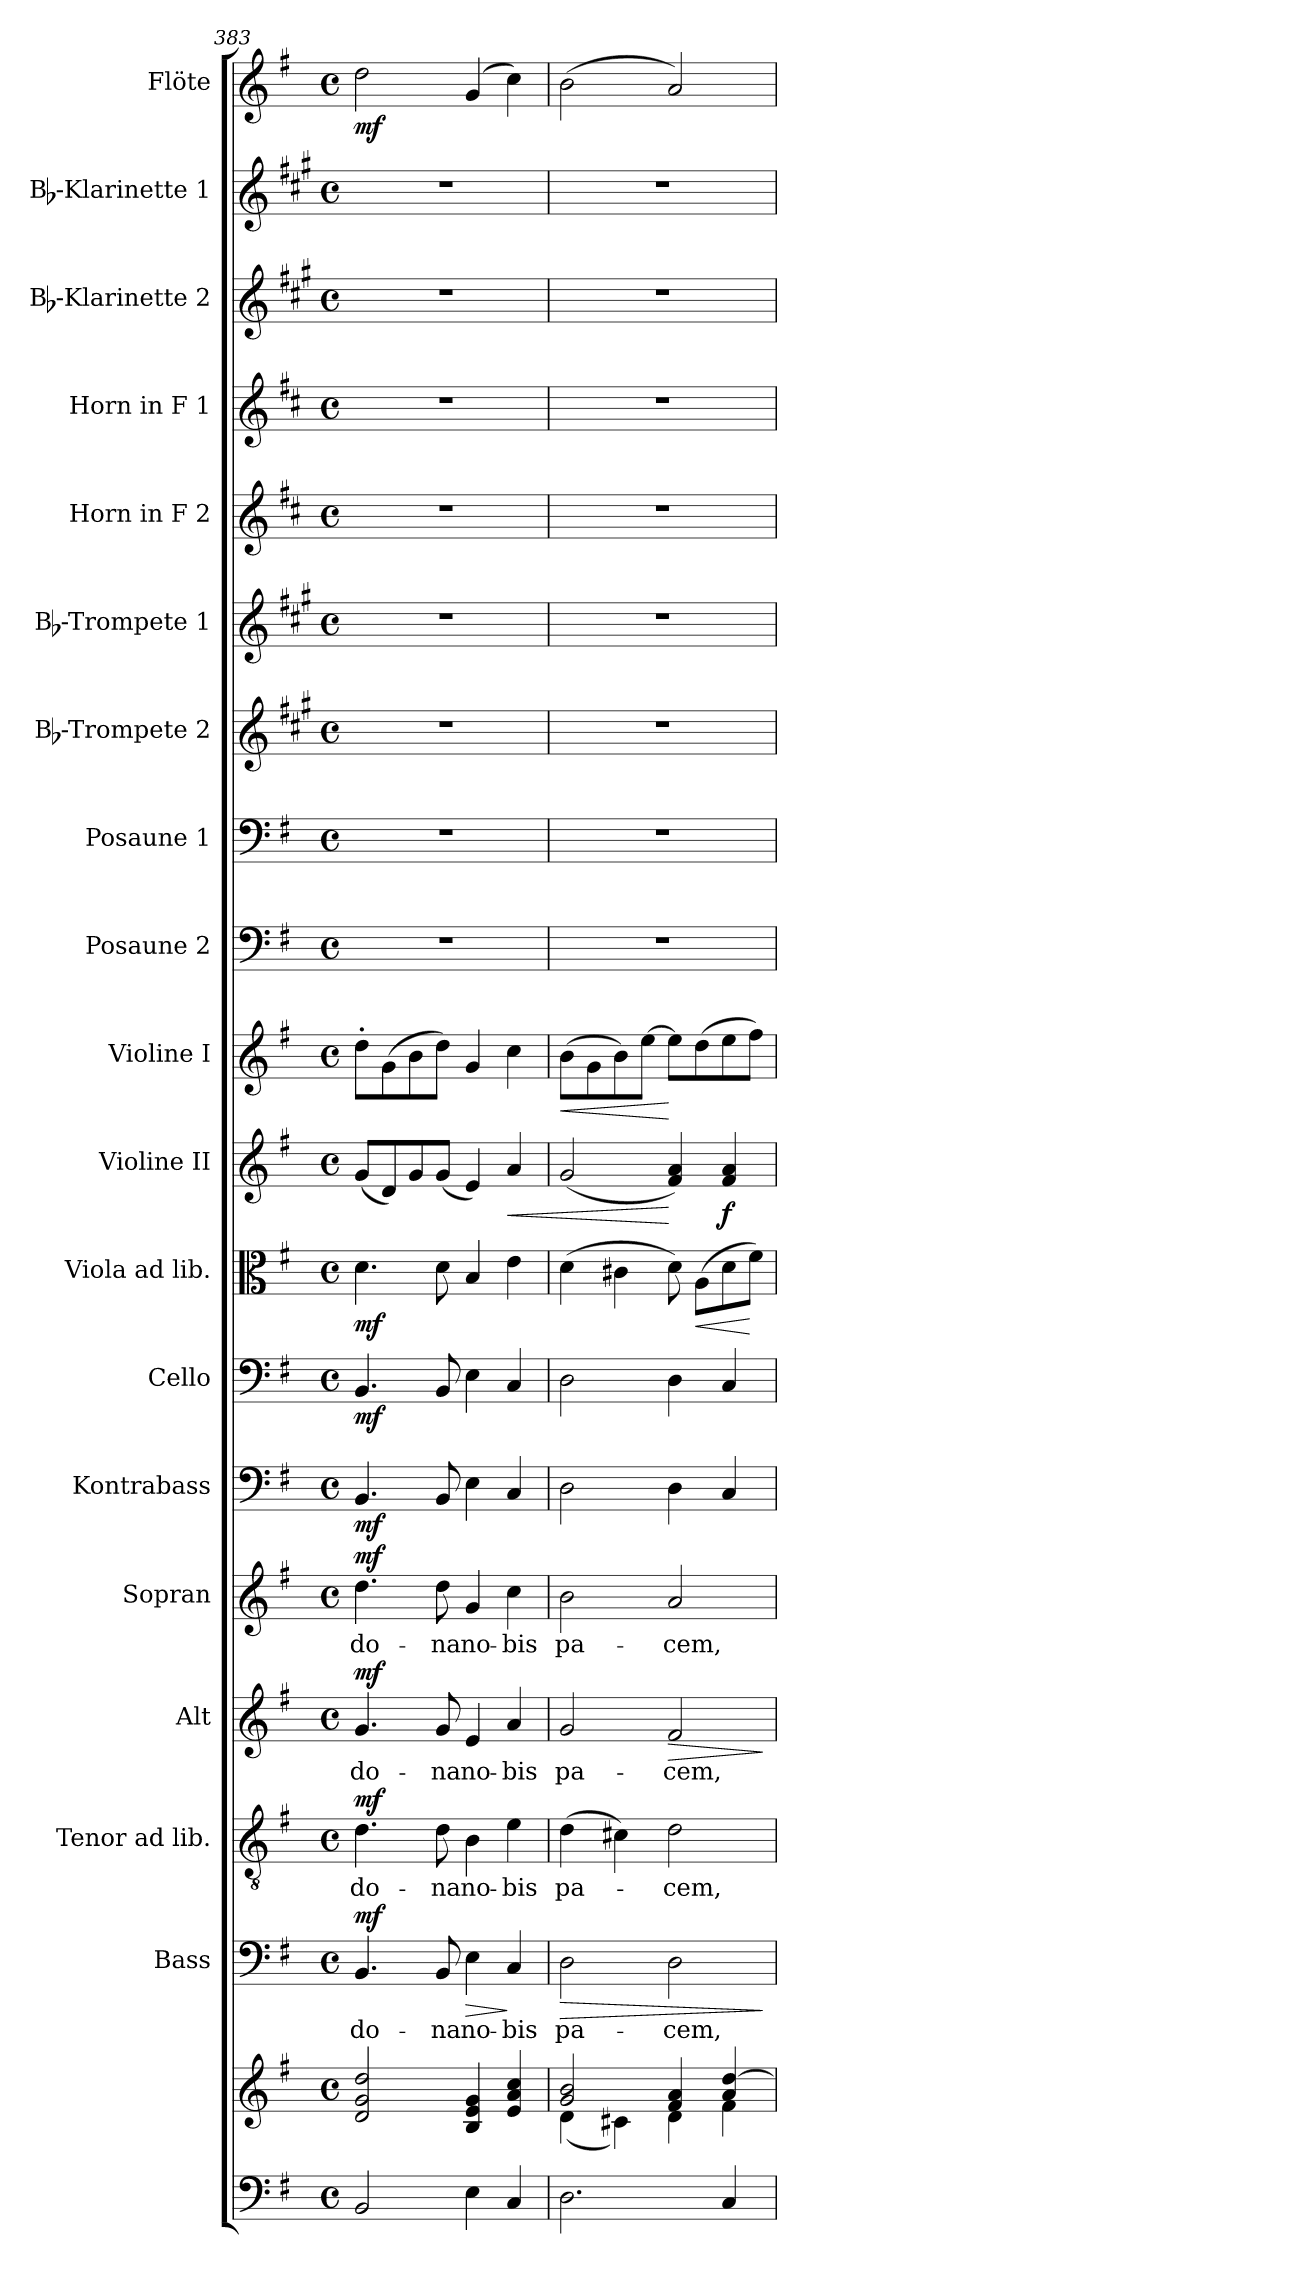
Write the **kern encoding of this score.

**kern	**kern	**kern	**text	**dynam	**kern	**text	**dynam	**kern	**text	**dynam	**kern	**text	**dynam	**kern	**dynam	**kern	**dynam	**kern	**dynam	**kern	**dynam	**kern	**dynam	**kern	**kern	**kern	**kern	**kern	**kern	**kern	**kern	**kern	**dynam
*part19	*part19	*part18	*part18	*part18	*part17	*part17	*part17	*part16	*part16	*part16	*part15	*part15	*part15	*part14	*part14	*part13	*part13	*part12	*part12	*part11	*part11	*part10	*part10	*part9	*part8	*part7	*part6	*part5	*part4	*part3	*part2	*part1	*part1
*staff20	*staff19	*staff18	*staff18	*staff18	*staff17	*staff17	*staff17	*staff16	*staff16	*staff16	*staff15	*staff15	*staff15	*staff14	*staff14	*staff13	*staff13	*staff12	*staff12	*staff11	*staff11	*staff10	*staff10	*staff9	*staff8	*staff7	*staff6	*staff5	*staff4	*staff3	*staff2	*staff1	*staff1
*	*	*I"Bass	*	*	*I"Tenor ad lib.	*	*	*I"Alt	*	*	*I"Sopran	*	*	*I"Kontrabass	*	*I"Cello	*	*I"Viola ad lib.	*	*I"Violine II	*	*I"Violine I	*	*I"Posaune 2	*I"Posaune 1	*I"Bb-Trompete 2	*I"Bb-Trompete 1	*I"Horn in F 2	*I"Horn in F 1	*I"Bb-Klarinette 2	*I"Bb-Klarinette 1	*I"Flöte	*
*	*	*I'B.	*	*	*I'T.	*	*	*I'A.	*	*	*I'S.	*	*	*I'Kb.	*	*	*	*I'Vla.	*	*I'Vl. II	*	*I'Vl. I	*	*I'Pos. 2	*I'Pos. 1	*I'Bb Trp. 2	*I'Bb Trp. 1	*	*	*I'Bb Kl. 2	*I'Bb Kl. 1	*I'Fl.	*
*clefF4	*clefG2	*clefF4	*	*	*clefGv2	*	*	*clefG2	*	*	*clefG2	*	*	*clefF4	*	*clefF4	*	*clefC3	*	*clefG2	*	*clefG2	*	*clefF4	*clefF4	*clefG2	*clefG2	*clefG2	*clefG2	*clefG2	*clefG2	*clefG2	*
*	*	*	*	*	*	*	*	*	*	*	*	*	*	*ITrd7c12	*	*	*	*	*	*	*	*	*	*	*	*ITrd1c2	*ITrd1c2	*ITrd4c7	*ITrd4c7	*ITrd1c2	*ITrd1c2	*	*
*k[f#]	*k[f#]	*k[f#]	*	*	*k[f#]	*	*	*k[f#]	*	*	*k[f#]	*	*	*k[f#]	*	*k[f#]	*	*k[f#]	*	*k[f#]	*	*k[f#]	*	*k[f#]	*k[f#]	*k[f#]	*k[f#]	*k[f#]	*k[f#]	*k[f#]	*k[f#]	*k[f#]	*
*G:	*G:	*G:	*	*	*G:	*	*	*G:	*	*	*G:	*	*	*G:	*	*G:	*	*G:	*	*G:	*	*G:	*	*G:	*G:	*G:	*G:	*G:	*G:	*G:	*G:	*G:	*
*M4/4	*M4/4	*M4/4	*	*	*M4/4	*	*	*M4/4	*	*	*M4/4	*	*	*M4/4	*	*M4/4	*	*M4/4	*	*M4/4	*	*M4/4	*	*M4/4	*M4/4	*M4/4	*M4/4	*M4/4	*M4/4	*M4/4	*M4/4	*M4/4	*
*met(c)	*met(c)	*met(c)	*	*	*met(c)	*	*	*met(c)	*	*	*met(c)	*	*	*met(c)	*	*met(c)	*	*met(c)	*	*met(c)	*	*met(c)	*	*met(c)	*met(c)	*met(c)	*met(c)	*met(c)	*met(c)	*met(c)	*met(c)	*met(c)	*
=383	=383	=383	=383	=383	=383	=383	=383	=383	=383	=383	=383	=383	=383	=383	=383	=383	=383	=383	=383	=383	=383	=383	=383	=383	=383	=383	=383	=383	=383	=383	=383	=383	=383
!	!	!	!LO:LY:b	!LO:DY:a	!	!LO:LY:b	!LO:DY:a	!	!LO:LY:b	!LO:DY:a	!	!LO:LY:b	!LO:DY:a	!	!LO:DY:b	!	!LO:DY:b	!	!LO:DY:b	!	!	!	!	!	!	!	!	!	!	!	!	!	!LO:DY:b
2BB/	2d/ 2g/ 2dd/	4.BB/	do-	mf	4.d\	do-	mf	4.g/	do-	mf	4.dd\	do-	mf	4.BBB/	mf	4.BB/	mf	4.d\	mf	(<8g/L	.	8dd'>\L	.	1r	1r	1r	1r	1r	1r	1r	1r	2dd\	mf
.	.	.	.	.	.	.	.	.	.	.	.	.	.	.	.	.	.	.	.	8d/)	.	(>8g\	.	.	.	.	.	.	.	.	.	.	.
.	.	.	.	.	.	.	.	.	.	.	.	.	.	.	.	.	.	.	.	8g/	.	8b\	.	.	.	.	.	.	.	.	.	.	.
!	!	!	!LO:LY:b	!	!	!LO:LY:b	!	!	!LO:LY:b	!	!	!LO:LY:b	!	!	!	!	!	!	!	!	!	!	!	!	!	!	!	!	!	!	!	!	!
.	.	8BB/	-na	.	8d\	-na	.	8g/	-na	.	8dd\	-na	.	8BBB/	.	8BB/	.	8d\	.	(<8g/J	.	8dd\J)	.	.	.	.	.	.	.	.	.	.	.
!	!	!	!LO:LY:b	!LO:HP:b	!	!LO:LY:b	!	!	!LO:LY:b	!	!	!LO:LY:b	!	!	!	!	!	!	!	!	!	!	!	!	!	!	!	!	!	!	!	!	!
4E\	4B/ 4e/ 4g/	4E\	no-	>	4B\	no-	.	4e/	no-	.	4g/	no-	.	4EE\	.	4E\	.	4B/	.	4e/)	.	4g/	.	.	.	.	.	.	.	.	.	(4g/	.
!	!	!	!LO:LY:b	!	!	!LO:LY:b	!	!	!LO:LY:b	!	!	!LO:LY:b	!	!	!	!	!	!	!	!	!LO:HP:b	!	!	!	!	!	!	!	!	!	!	!	!
4C/	4e/ 4a/ 4cc/	4C/	-bis	]	4e\	-bis	.	4a/	-bis	.	4cc\	-bis	.	4CC/	.	4C/	.	4e\	.	4a/	<	4cc\	.	.	.	.	.	.	.	.	.	4cc\)	.
=384	=384	=384	=384	=384	=384	=384	=384	=384	=384	=384	=384	=384	=384	=384	=384	=384	=384	=384	=384	=384	=384	=384	=384	=384	=384	=384	=384	=384	=384	=384	=384	=384	=384
*	*^	*	*	*	*	*	*	*	*	*	*	*	*	*	*	*	*	*	*	*	*	*	*	*	*	*	*	*	*	*	*	*	*
!	!	!	!	!LO:LY:b	!LO:HP:b	!	!LO:LY:b	!	!	!LO:LY:b	!	!	!LO:LY:b	!	!	!	!	!	!	!	!	!	!	!LO:HP:b	!	!	!	!	!	!	!	!	!	!
2.D\	2g/ 2b/	(<4d\	2D\	pa-	>	(>4d\	pa-	.	2g/	pa-	.	2b\	pa-	.	2DD\	.	2D\	.	(>4d\	.	(<2g/	.	(>8b\L	<	1r	1r	1r	1r	1r	1r	1r	1r	(>2b\	.
.	.	.	.	.	.	.	.	.	.	.	.	.	.	.	.	.	.	.	.	.	.	.	8g\	.	.	.	.	.	.	.	.	.	.	.
.	.	4c#X\)	.	.	.	4c#X\)	.	.	.	.	.	.	.	.	.	.	.	.	4c#X\	.	.	.	8b\)	.	.	.	.	.	.	.	.	.	.	.
.	.	.	.	.	.	.	.	.	.	.	.	.	.	.	.	.	.	.	.	.	.	.	[8ee\J	.	.	.	.	.	.	.	.	.	.	.
!	!	!	!	!LO:LY:b	!	!	!LO:LY:b	!	!	!LO:LY:b	!LO:HP:b	!	!LO:LY:b	!	!	!	!	!	!	!	!	!	!	!	!	!	!	!	!	!	!	!	!	!
.	4f#/ 4a/	4d\	2D\	-cem,	.	2d\	-cem,	.	2f#/	-cem,	>	2a/	-cem,	.	4DD\	.	4D\	.	8d\)	.	4f#/ 4a/)	[	8ee\L]	[	.	.	.	.	.	.	.	.	2a/)	.
!	!	!	!	!	!	!	!	!	!	!	!	!	!	!	!	!	!	!	!	!LO:HP:b	!	!	!	!	!	!	!	!	!	!	!	!	!	!
.	.	.	.	.	.	.	.	.	.	.	.	.	.	.	.	.	.	.	(>8A\L	<	.	.	(>8dd\	.	.	.	.	.	.	.	.	.	.	.
!	!	!	!	!	!	!	!	!	!	!	!	!	!	!	!	!	!	!	!	!	!	!LO:DY:b	!	!	!	!	!	!	!	!	!	!	!	!
4C/	4a/ [>4dd/	4f#\	.	.	.	.	.	.	.	.	.	.	.	.	4CC/	.	4C/	.	8d\	.	4f#/ 4a/	f	8ee\	.	.	.	.	.	.	.	.	.	.	.
.	.	.	.	.	.	.	.	.	.	.	.	.	.	.	.	.	.	.	8f#\J)	[	.	.	8ff#\J)	.	.	.	.	.	.	.	.	.	.	.
*	*v	*v	*	*	*	*	*	*	*	*	*	*	*	*	*	*	*	*	*	*	*	*	*	*	*	*	*	*	*	*	*	*	*	*
.	.	.	.	]	.	.	.	.	.	]	.	.	.	.	.	.	.	.	.	.	.	.	.	.	.	.	.	.	.	.	.	.	.
=	=	=	=	=	=	=	=	=	=	=	=	=	=	=	=	=	=	=	=	=	=	=	=	=	=	=	=	=	=	=	=	=	=
*-	*-	*-	*-	*-	*-	*-	*-	*-	*-	*-	*-	*-	*-	*-	*-	*-	*-	*-	*-	*-	*-	*-	*-	*-	*-	*-	*-	*-	*-	*-	*-	*-	*-
